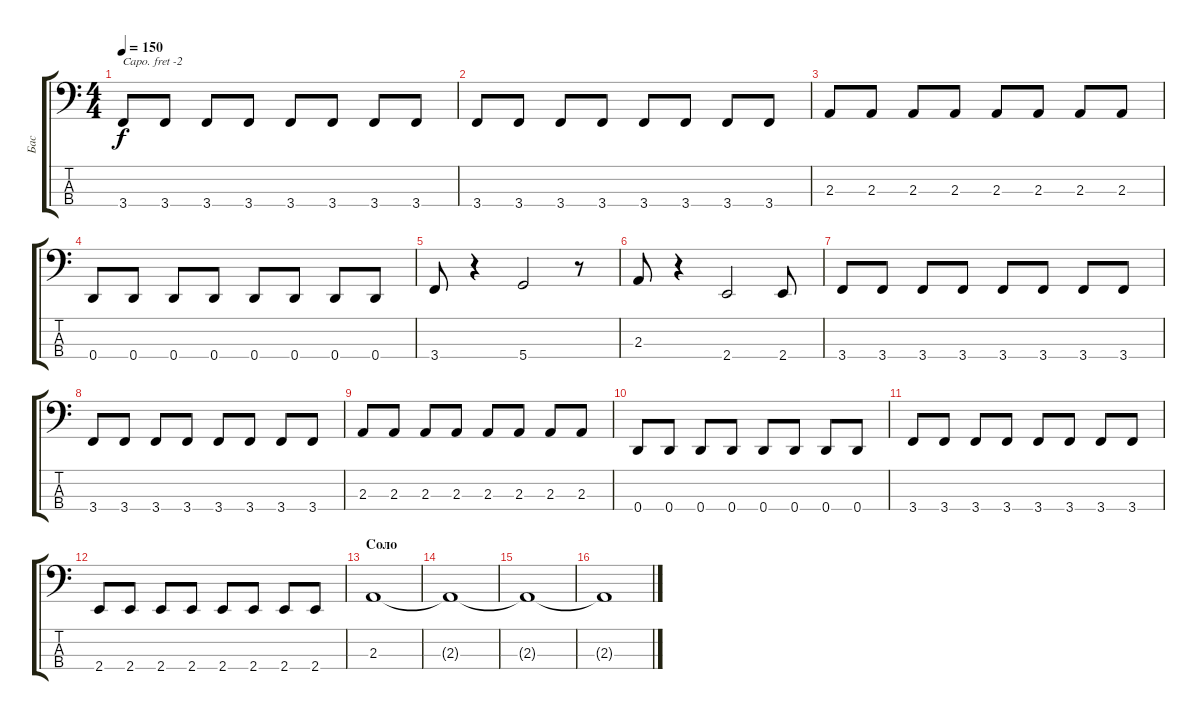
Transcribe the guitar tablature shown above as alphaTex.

\track ("Бас" "Бас") {instrument electricbasspick}
\staff {score tabs}
\capo -2
\tuning (G2 D2 A1 E1) {hide}
\ts (4 4)
\tempo 150
\clef f4
\ks c
3.4.8{dy f} 3.4.8 3.4.8 3.4.8 3.4.8 3.4.8 3.4.8 3.4.8 |
3.4.8 3.4.8 3.4.8 3.4.8 3.4.8 3.4.8 3.4.8 3.4.8 |
2.3.8 2.3.8 2.3.8 2.3.8 2.3.8 2.3.8 2.3.8 2.3.8 |
0.4.8 0.4.8 0.4.8 0.4.8 0.4.8 0.4.8 0.4.8 0.4.8 |
3.4.8 r.4 5.4.2 r.8 |
2.3.8 r.4 2.4.2 2.4.8 |
3.4.8 3.4.8 3.4.8 3.4.8 3.4.8 3.4.8 3.4.8 3.4.8 |
3.4.8 3.4.8 3.4.8 3.4.8 3.4.8 3.4.8 3.4.8 3.4.8 |
2.3.8 2.3.8 2.3.8 2.3.8 2.3.8 2.3.8 2.3.8 2.3.8 |
0.4.8 0.4.8 0.4.8 0.4.8 0.4.8 0.4.8 0.4.8 0.4.8 |
3.4.8 3.4.8 3.4.8 3.4.8 3.4.8 3.4.8 3.4.8 3.4.8 |
2.4.8 2.4.8 2.4.8 2.4.8 2.4.8 2.4.8 2.4.8 2.4.8 |
\section ("" "Соло")
2.3.1 |
2.3{t}.1 |
2.3{t}.1 |
2.3{t}.1
